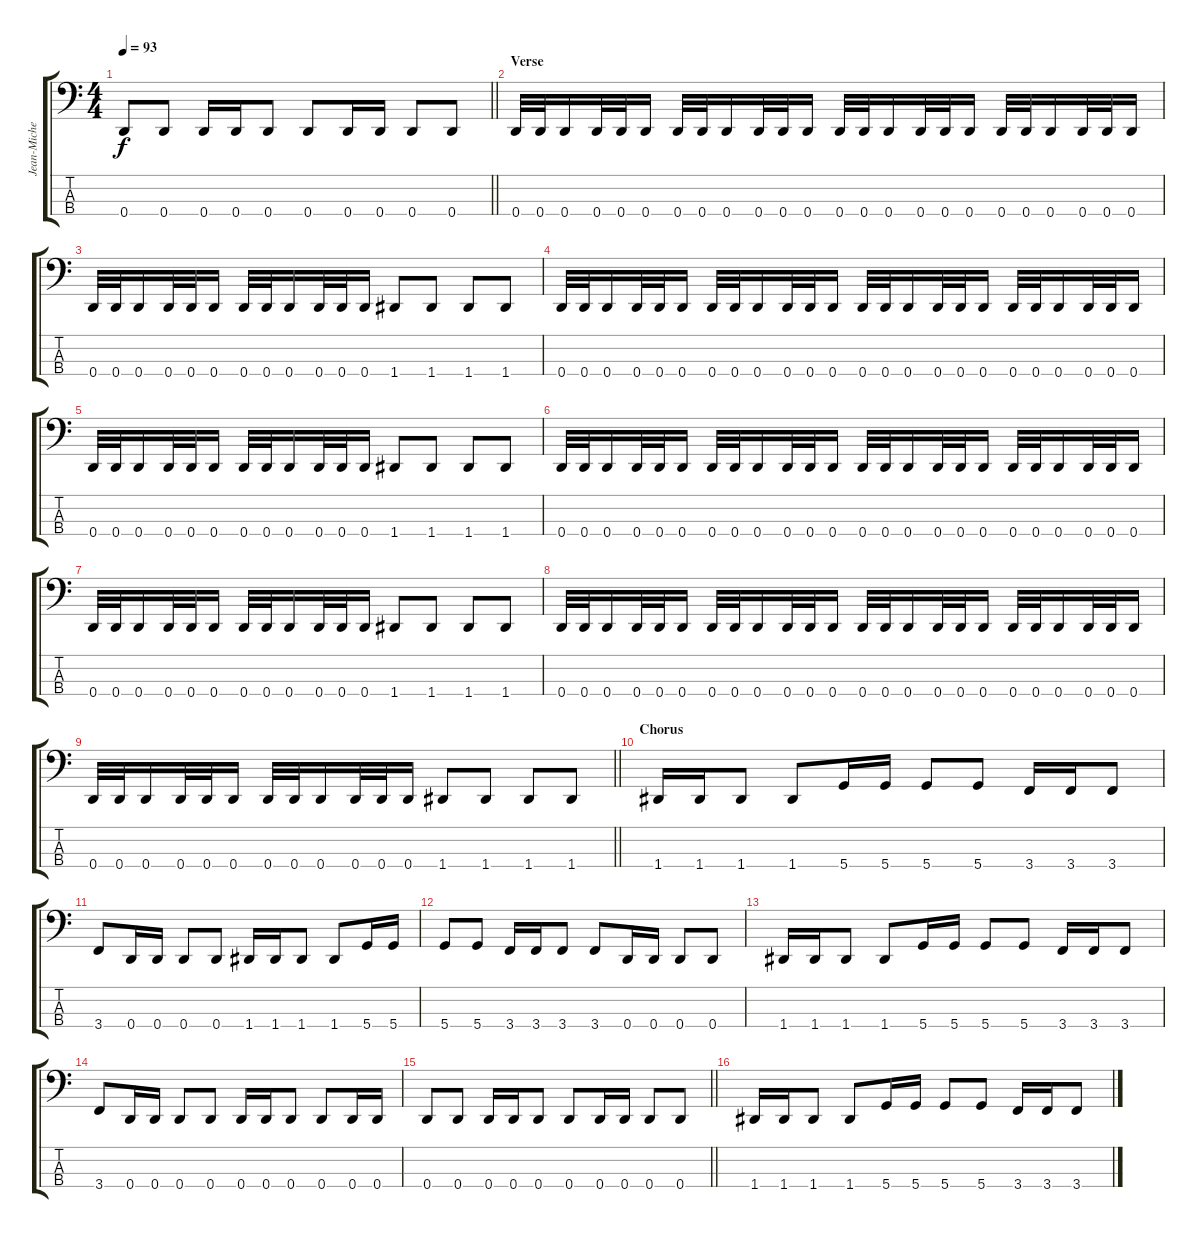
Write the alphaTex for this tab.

\track ("Jean-Michel Labadie" "Jean-Miche") {instrument electricbasspick}
\staff {score tabs}
\tuning (F2 C2 G1 D1) {hide}
\ts (4 4)
\tempo 93
\clef f4
\barLineRight lightlight
\ks c
0.4.8{dy f} 0.4.8 0.4.16 0.4.16 0.4.8 0.4.8 0.4.16 0.4.16 0.4.8 0.4.8 |
\section ("" "Verse")
0.4.32 0.4.32 0.4.16 0.4.32 0.4.32 0.4.16 0.4.32 0.4.32 0.4.16 0.4.32 0.4.32 0.4.16 0.4.32 0.4.32 0.4.16 0.4.32 0.4.32 0.4.16 0.4.32 0.4.32 0.4.16 0.4.32 0.4.32 0.4.16 |
0.4.32 0.4.32 0.4.16 0.4.32 0.4.32 0.4.16 0.4.32 0.4.32 0.4.16 0.4.32 0.4.32 0.4.16 1.4.8 1.4.8 1.4.8 1.4.8 |
0.4.32 0.4.32 0.4.16 0.4.32 0.4.32 0.4.16 0.4.32 0.4.32 0.4.16 0.4.32 0.4.32 0.4.16 0.4.32 0.4.32 0.4.16 0.4.32 0.4.32 0.4.16 0.4.32 0.4.32 0.4.16 0.4.32 0.4.32 0.4.16 |
0.4.32 0.4.32 0.4.16 0.4.32 0.4.32 0.4.16 0.4.32 0.4.32 0.4.16 0.4.32 0.4.32 0.4.16 1.4.8 1.4.8 1.4.8 1.4.8 |
0.4.32 0.4.32 0.4.16 0.4.32 0.4.32 0.4.16 0.4.32 0.4.32 0.4.16 0.4.32 0.4.32 0.4.16 0.4.32 0.4.32 0.4.16 0.4.32 0.4.32 0.4.16 0.4.32 0.4.32 0.4.16 0.4.32 0.4.32 0.4.16 |
0.4.32 0.4.32 0.4.16 0.4.32 0.4.32 0.4.16 0.4.32 0.4.32 0.4.16 0.4.32 0.4.32 0.4.16 1.4.8 1.4.8 1.4.8 1.4.8 |
0.4.32 0.4.32 0.4.16 0.4.32 0.4.32 0.4.16 0.4.32 0.4.32 0.4.16 0.4.32 0.4.32 0.4.16 0.4.32 0.4.32 0.4.16 0.4.32 0.4.32 0.4.16 0.4.32 0.4.32 0.4.16 0.4.32 0.4.32 0.4.16 |
\barLineRight lightlight
0.4.32 0.4.32 0.4.16 0.4.32 0.4.32 0.4.16 0.4.32 0.4.32 0.4.16 0.4.32 0.4.32 0.4.16 1.4.8 1.4.8 1.4.8 1.4.8 |
\section ("" "Chorus")
1.4.16 1.4.16 1.4.8 1.4.8 5.4.16 5.4.16 5.4.8 5.4.8 3.4.16 3.4.16 3.4.8 |
3.4.8 0.4.16 0.4.16 0.4.8 0.4.8 1.4.16 1.4.16 1.4.8 1.4.8 5.4.16 5.4.16 |
5.4.8 5.4.8 3.4.16 3.4.16 3.4.8 3.4.8 0.4.16 0.4.16 0.4.8 0.4.8 |
1.4.16 1.4.16 1.4.8 1.4.8 5.4.16 5.4.16 5.4.8 5.4.8 3.4.16 3.4.16 3.4.8 |
3.4.8 0.4.16 0.4.16 0.4.8 0.4.8 0.4.16 0.4.16 0.4.8 0.4.8 0.4.16 0.4.16 |
\barLineRight lightlight
0.4.8 0.4.8 0.4.16 0.4.16 0.4.8 0.4.8 0.4.16 0.4.16 0.4.8 0.4.8 |
1.4.16 1.4.16 1.4.8 1.4.8 5.4.16 5.4.16 5.4.8 5.4.8 3.4.16 3.4.16 3.4.8
